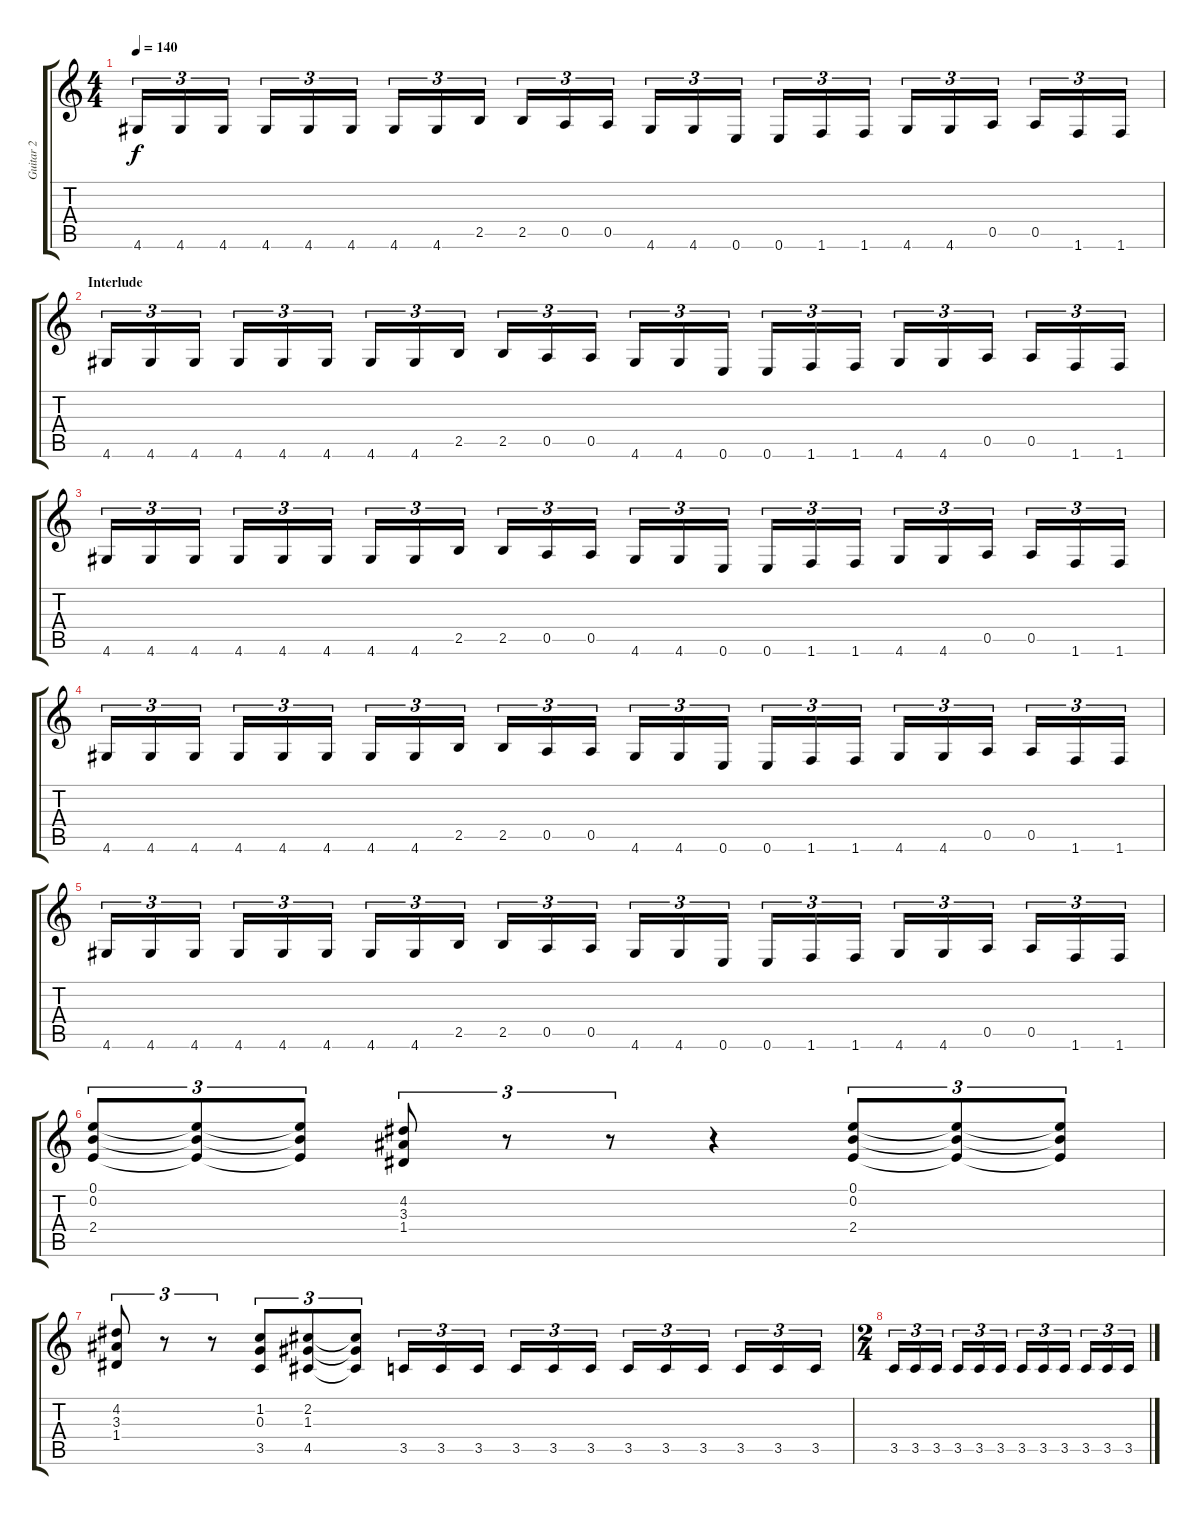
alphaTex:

\track ("Guitar 2" "Guitar 2") {instrument distortionguitar}
\staff {score tabs}
\tuning (E4 B3 G3 D3 A2 E2) {hide}
\ts (4 4)
\tempo 140
\clef g2
\ks c
4.6.16{tu (3 2) dy f} 4.6.16{tu (3 2)} 4.6.16{tu (3 2)} 4.6.16{tu (3 2)} 4.6.16{tu (3 2)} 4.6.16{tu (3 2)} 4.6.16{tu (3 2)} 4.6.16{tu (3 2)} 2.5.16{tu (3 2)} 2.5.16{tu (3 2)} 0.5.16{tu (3 2)} 0.5.16{tu (3 2)} 4.6.16{tu (3 2)} 4.6.16{tu (3 2)} 0.6.16{tu (3 2)} 0.6.16{tu (3 2)} 1.6.16{tu (3 2)} 1.6.16{tu (3 2)} 4.6.16{tu (3 2)} 4.6.16{tu (3 2)} 0.5.16{tu (3 2)} 0.5.16{tu (3 2)} 1.6.16{tu (3 2)} 1.6.16{tu (3 2)} |
\section ("" "Interlude")
4.6.16{tu (3 2)} 4.6.16{tu (3 2)} 4.6.16{tu (3 2)} 4.6.16{tu (3 2)} 4.6.16{tu (3 2)} 4.6.16{tu (3 2)} 4.6.16{tu (3 2)} 4.6.16{tu (3 2)} 2.5.16{tu (3 2)} 2.5.16{tu (3 2)} 0.5.16{tu (3 2)} 0.5.16{tu (3 2)} 4.6.16{tu (3 2)} 4.6.16{tu (3 2)} 0.6.16{tu (3 2)} 0.6.16{tu (3 2)} 1.6.16{tu (3 2)} 1.6.16{tu (3 2)} 4.6.16{tu (3 2)} 4.6.16{tu (3 2)} 0.5.16{tu (3 2)} 0.5.16{tu (3 2)} 1.6.16{tu (3 2)} 1.6.16{tu (3 2)} |
4.6.16{tu (3 2)} 4.6.16{tu (3 2)} 4.6.16{tu (3 2)} 4.6.16{tu (3 2)} 4.6.16{tu (3 2)} 4.6.16{tu (3 2)} 4.6.16{tu (3 2)} 4.6.16{tu (3 2)} 2.5.16{tu (3 2)} 2.5.16{tu (3 2)} 0.5.16{tu (3 2)} 0.5.16{tu (3 2)} 4.6.16{tu (3 2)} 4.6.16{tu (3 2)} 0.6.16{tu (3 2)} 0.6.16{tu (3 2)} 1.6.16{tu (3 2)} 1.6.16{tu (3 2)} 4.6.16{tu (3 2)} 4.6.16{tu (3 2)} 0.5.16{tu (3 2)} 0.5.16{tu (3 2)} 1.6.16{tu (3 2)} 1.6.16{tu (3 2)} |
4.6.16{tu (3 2)} 4.6.16{tu (3 2)} 4.6.16{tu (3 2)} 4.6.16{tu (3 2)} 4.6.16{tu (3 2)} 4.6.16{tu (3 2)} 4.6.16{tu (3 2)} 4.6.16{tu (3 2)} 2.5.16{tu (3 2)} 2.5.16{tu (3 2)} 0.5.16{tu (3 2)} 0.5.16{tu (3 2)} 4.6.16{tu (3 2)} 4.6.16{tu (3 2)} 0.6.16{tu (3 2)} 0.6.16{tu (3 2)} 1.6.16{tu (3 2)} 1.6.16{tu (3 2)} 4.6.16{tu (3 2)} 4.6.16{tu (3 2)} 0.5.16{tu (3 2)} 0.5.16{tu (3 2)} 1.6.16{tu (3 2)} 1.6.16{tu (3 2)} |
4.6.16{tu (3 2)} 4.6.16{tu (3 2)} 4.6.16{tu (3 2)} 4.6.16{tu (3 2)} 4.6.16{tu (3 2)} 4.6.16{tu (3 2)} 4.6.16{tu (3 2)} 4.6.16{tu (3 2)} 2.5.16{tu (3 2)} 2.5.16{tu (3 2)} 0.5.16{tu (3 2)} 0.5.16{tu (3 2)} 4.6.16{tu (3 2)} 4.6.16{tu (3 2)} 0.6.16{tu (3 2)} 0.6.16{tu (3 2)} 1.6.16{tu (3 2)} 1.6.16{tu (3 2)} 4.6.16{tu (3 2)} 4.6.16{tu (3 2)} 0.5.16{tu (3 2)} 0.5.16{tu (3 2)} 1.6.16{tu (3 2)} 1.6.16{tu (3 2)} |
(0.1 0.2 2.4).8{tu (3 2)} (0.1{t} 0.2{t} 2.4{t}).8{tu (3 2)} (0.1{t} 0.2{t} 2.4{t}).8{tu (3 2)} (4.2 3.3 1.4).8{tu (3 2)} r.8{tu (3 2)} r.8{tu (3 2)} r.4 (0.1 0.2 2.4).8{tu (3 2)} (0.1{t} 0.2{t} 2.4{t}).8{tu (3 2)} (0.1{t} 0.2{t} 2.4{t}).8{tu (3 2)} |
(4.2 3.3 1.4).8{tu (3 2)} r.8{tu (3 2)} r.8{tu (3 2)} (1.2 0.3 3.5).8{tu (3 2)} (2.2 1.3 4.5).8{tu (3 2)} (2.2{t} 1.3{t} 4.5{t}).8{tu (3 2)} 3.5.16{tu (3 2)} 3.5.16{tu (3 2)} 3.5.16{tu (3 2)} 3.5.16{tu (3 2)} 3.5.16{tu (3 2)} 3.5.16{tu (3 2)} 3.5.16{tu (3 2)} 3.5.16{tu (3 2)} 3.5.16{tu (3 2)} 3.5.16{tu (3 2)} 3.5.16{tu (3 2)} 3.5.16{tu (3 2)} |
\ts (2 4)
3.5.16{tu (3 2)} 3.5.16{tu (3 2)} 3.5.16{tu (3 2)} 3.5.16{tu (3 2)} 3.5.16{tu (3 2)} 3.5.16{tu (3 2)} 3.5.16{tu (3 2)} 3.5.16{tu (3 2)} 3.5.16{tu (3 2)} 3.5.16{tu (3 2)} 3.5.16{tu (3 2)} 3.5.16{tu (3 2)}
